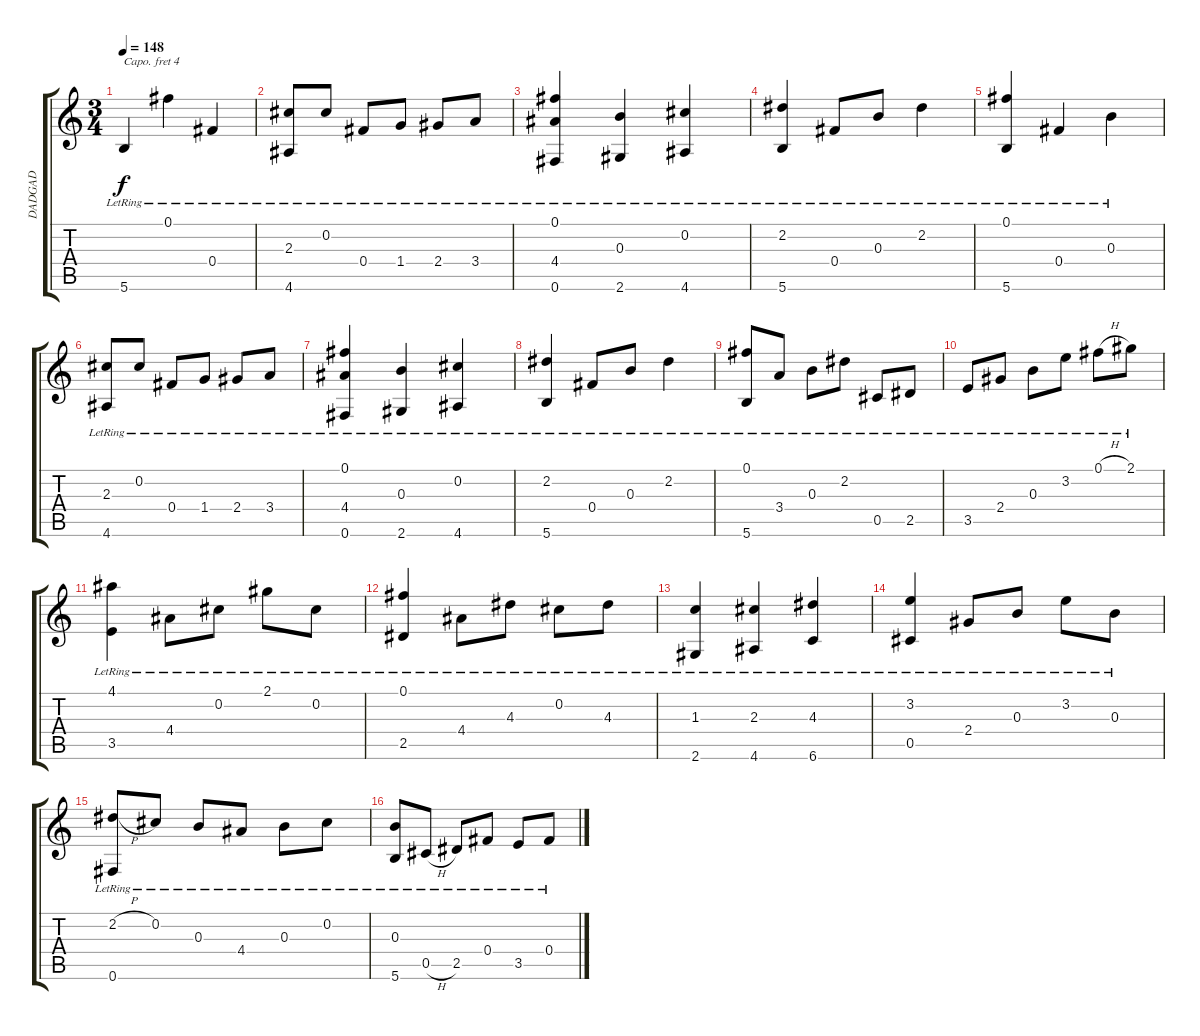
\track ("DADGAD" "DADGAD") {instrument acousticguitarsteel}
\staff {score tabs}
\capo 4
\tuning (D4 A3 G3 D3 A2 D2) {hide}
\ts (3 4)
\tempo 148
\clef g2
\ks c
5.6{lr}.4{dy f} 0.1{lr}.4 0.4{lr}.4 |
(2.3{lr} 4.6{lr}).8 0.2{lr}.8 0.4{lr}.8 1.4{lr}.8 2.4{lr}.8 3.4{lr}.8 |
(0.1{lr} 4.4{lr} 0.6{lr}).4 (0.3{lr} 2.6{lr}).4 (0.2{lr} 4.6{lr}).4 |
(2.2{lr} 5.6{lr}).4 0.4{lr}.8 0.3{lr}.8 2.2{lr}.4 |
(0.1{lr} 5.6{lr}).4 0.4{lr}.4 0.3{lr}.4 |
(2.3{lr} 4.6{lr}).8 0.2{lr}.8 0.4{lr}.8 1.4{lr}.8 2.4{lr}.8 3.4{lr}.8 |
(0.1{lr} 4.4{lr} 0.6{lr}).4 (0.3{lr} 2.6{lr}).4 (0.2{lr} 4.6{lr}).4 |
(2.2{lr} 5.6{lr}).4 0.4{lr}.8 0.3{lr}.8 2.2{lr}.4 |
(0.1{lr} 5.6{lr}).8 3.4{lr}.8 0.3{lr}.8 2.2{lr}.8 0.5{lr}.8 2.5{lr}.8 |
3.5{lr}.8 2.4{lr}.8 0.3{lr}.8 3.2{lr}.8 0.1{h lr}.8 2.1{lr}.8 |
(4.1{lr} 3.5{lr}).4 4.4{lr}.8 0.2{lr}.8 2.1{lr}.8 0.2{lr}.8 |
(0.1{lr} 2.5{lr}).4 4.4{lr}.8 4.3{lr}.8 0.2{lr}.8 4.3{lr}.8 |
(1.3{lr} 2.6{lr}).4 (2.3{lr} 4.6{lr}).4 (4.3{lr} 6.6{lr}).4 |
(3.2{lr} 0.5{lr}).4 2.4{lr}.8 0.3{lr}.8 3.2{lr}.8 0.3{lr}.8 |
(2.2{h lr} 0.6{lr}).8 0.2{lr}.8 0.3{lr}.8 4.4{lr}.8 0.3{lr}.8 0.2{lr}.8 |
(0.3{lr} 5.6{lr}).8 0.5{h lr}.8 2.5{lr}.8 0.4{lr}.8 3.5{lr}.8 0.4{lr}.8
